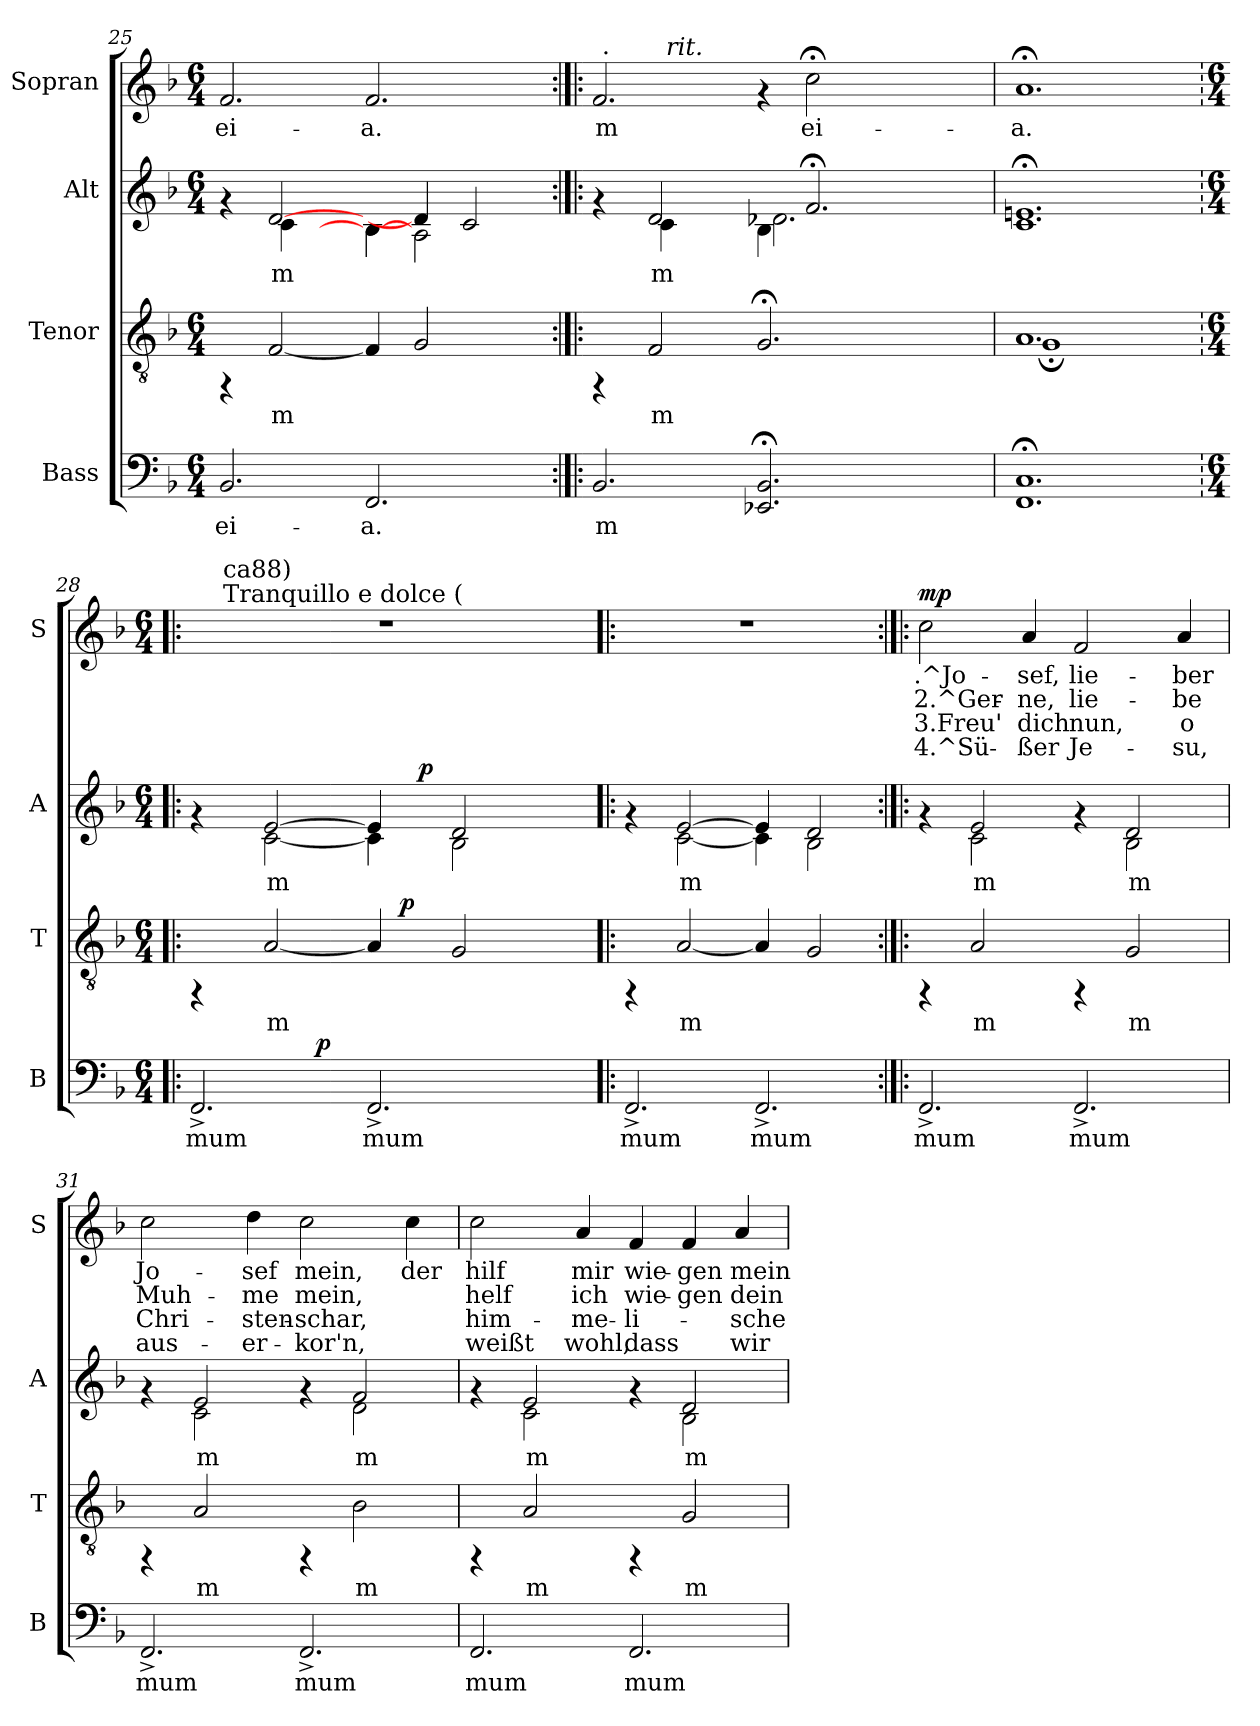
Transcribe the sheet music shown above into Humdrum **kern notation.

**kern	**text	**dynam	**kern	**text	**dynam	**kern	**text	**dynam	**kern	**text	**text	**text	**text	**dynam
*part4	*part4	*part4	*part3	*part3	*part3	*part2	*part2	*part2	*part1	*part1	*part1	*part1	*part1	*part1
*staff4	*staff4	*staff4	*staff3	*staff3	*staff3	*staff2	*staff2	*staff2	*staff1	*staff1	*staff1	*staff1	*staff1	*staff1
*I"Bass	*	*	*I"Tenor	*	*	*I"Alt	*	*	*I"Sopran	*	*	*	*	*
*I'B	*	*	*I'T	*	*	*I'A	*	*	*I'S	*	*	*	*	*
!!LO:PB:g=z
*clefF4	*	*	*clefGv2	*	*	*clefG2	*	*	*clefG2	*	*	*	*	*
*k[b-]	*	*	*k[b-]	*	*	*k[b-]	*	*	*k[b-]	*	*	*	*	*
*F:	*	*	*F:	*	*	*F:	*	*	*F:	*	*	*	*	*
*M6/4	*	*	*M6/4	*	*	*M6/4	*	*	*M6/4	*	*	*	*	*
=25	=25	=25	=25	=25	=25	=25	=25	=25	=25	=25	=25	=25	=25	=25
!	!LO:LY:b:cj	!	!	!	!	!	!	!	!	!LO:LY:b:rj	!	!	!	!
*	*	*	*	*	*	*^	*	*	*	*	*	*	*	*
2.BB-/	ei-	.	4rFF	.	.	4rf	4ryy	.	.	2.f/	ei-	.	.	.	.
!	!	!	!	!LO:LY:b:cj	!	!	!	!LO:LY:b:cj	!	!	!	!	!	!	!
.	.	.	[<2F/	m	.	[>2d/	4c\	m	.	.	.	.	.	.	.
.	.	.	.	.	.	.	4ryy	.	.	.	.	.	.	.	.
!	!LO:LY:b:cj	!	!	!LO:LY:b:cj	!	!	!	!LO:LY:b:cj	!	!	!	!	!	!	!
!	!	!	!	!	!	!	!	!LO:LY:b:cj	!	!	!LO:LY:b:rj	!	!	!	!
2.FF/	-a.	.	4F/]	.	.	[<4B-\	4B-\]	.	.	2.f/	-a.	.	.	.	.
!	!	!	!	!LO:LY:b:cj	!	!	!	!LO:LY:b:cj	!	!	!	!	!	!	!
.	.	.	2G/	.	.	4d/]	2A\	.	.	.	.	.	.	.	.
.	.	.	.	.	.	2c/	.	.	.	.	.	.	.	.	.
4ryy	.	.	4ryy	.	.	.	4ryy	.	.	4ryy	.	.	.	.	.
=26:|!|:	=26:|!|:	=26:|!|:	=26:|!|:	=26:|!|:	=26:|!|:	=26:|!|:	=26:|!|:	=26:|!|:	=26:|!|:	=26:|!|:	=26:|!|:	=26:|!|:	=26:|!|:	=26:|!|:	=26:|!|:
!	!LO:LY:b:cj	!	!	!	!	!	!	!	!	!	!LO:LY:b:rj	!	!	!	!
*	*	*	*	*	*	*	*	*	*	*^	*	*	*	*	*
*	*	*	*	*	*	*	*	*	*	*	*^	*	*	*	*	*
2.BB-/	m	.	4rFF	.	.	4rf	4ryy	.	.	2.f/	64ryy	4ryy	m	.	.	.	.
!	!	!	!	!	!	!	!	!	!	!	!LO:TX:a:t=.	!	!	!	!	!	!
.	.	.	.	.	.	.	.	.	.	.	1ryy	.	.	.	.	.	.
!	!	!	!	!LO:LY:b:cj	!	!	!	!LO:LY:b:cj	!	!	!	!	!	!	!	!	!
.	.	.	2F/	m	.	2d/	4c\	m	.	.	.	32.ryy	.	.	.	.	.
!	!	!	!	!	!	!	!	!	!	!	!	!LO:TX:a:i:t=rit.	!	!	!	!	!
.	.	.	.	.	.	.	.	.	.	.	.	1ryy	.	.	.	.	.
.	.	.	.	.	.	.	4ryy	.	.	.	.	.	.	.	.	.	.
!	!LO:LY:b:cj	!	!	!LO:LY:b:cj	!	!	!	!LO:LY:b:cj	!	!	!	!	!	!	!	!	!
!	!	!	!	!	!	!	!	!LO:LY:b:cj	!	!	!	!	!	!	!	!	!
2.BB-/;< 2.EE-X/;<	.	.	2.G;</	.	.	4B-\	2.d-X\	.	.	4rf	.	.	.	.	.	.	.
!	!	!	!	!	!	!	!	!	!	!	!	!	!LO:LY:b:rj	!	!	!	!
.	.	.	.	.	.	2.f;</	.	.	.	2cc;<\	.	.	ei-	.	.	.	.
.	.	.	.	.	.	.	.	.	.	.	2ryy	.	.	.	.	.	.
.	.	.	.	.	.	.	.	.	.	.	.	4ryy	.	.	.	.	.
4ryy	.	.	4ryy	.	.	.	4ryy	.	.	4ryy	.	.	.	.	.	.	.
.	.	.	.	.	.	.	.	.	.	.	8...ryy	.	.	.	.	.	.
.	.	.	.	.	.	.	.	.	.	.	.	8ryy	.	.	.	.	.
.	.	.	.	.	.	.	.	.	.	.	.	16ryy	.	.	.	.	.
.	.	.	.	.	.	.	.	.	.	.	.	64ryy	.	.	.	.	.
=27	=27	=27	=27	=27	=27	=27	=27	=27	=27	=27	=27	=27	=27	=27	=27	=27	=27
*	*	*	*^	*	*	*	*	*	*	*	*	*	*	*	*	*	*
!	!	!	!	!	!	!	!	!	!	!	!	!	!	!LO:LY:b:rj	!	!	!	!
*	*	*	*	*	*	*	*v	*v	*	*	*	*	*	*	*	*	*	*
*	*	*	*	*	*	*	*	*	*	*v	*v	*v	*	*	*	*	*
1.C;< 1.FF;<	.	.	1.A	1G;<	.	.	1.en;< 1.c;<	.	.	1.a;<	-a.	.	.	.	.
.	.	.	.	2ryy	.	.	.	.	.	.	.	.	.	.	.
!!LO:PB:g=z
=28!:	=28!:	=28!:	=28!:	=28!:	=28!:	=28!:	=28!:	=28!:	=28!:	=28!:	=28!:	=28!:	=28!:	=28!:	=28!:
*M6/4	*	*	*M6/4	*	*	*	*M6/4	*	*	*M6/4	*	*	*	*	*
!	!LO:LY:b:cj	!	!	!	!	!	!	!	!	!	!	!	!	!	!
*^	*	*	*	*	*	*	*^	*	*	*^	*	*	*	*	*
*	*	*	*	*	*	*	*	*	*^	*	*	*	*	*	*	*	*	*
2.FF^</	2ryy	mum	.	4rFF	2ryy	.	.	4rf	4ryy	2..ryy	.	.	1.r	16ryy	.	.	.	.	.
.	.	.	.	.	.	.	.	.	.	.	.	.	.	64ryy	.	.	.	.	.
*	*	*	*	*	*	*	*	*	*	*	*	*	*MM88	*	*	*	*	*	*
!	!	!	!	!	!	!	!	!	!	!	!	!	!	!LO:TX:a:t=Tranquillo e dolce (	!	!	!	!	!
!	!	!	!	!	!	!	!	!	!	!	!	!	!	!LO:TX:a:t=ca88)	!	!	!	!	!
.	.	.	.	.	.	.	.	.	.	.	.	.	.	1ryy	.	.	.	.	.
!	!	!	!	!	!	!LO:LY:b:cj	!	!	!	!	!LO:LY:b:cj	!	!	!	!	!	!	!	!
.	.	.	.	[<2A/	.	m	.	[>2e/	[<2c\	.	m	.	.	.	.	.	.	.	.
!	!	!	!LO:DY:a	!	!	!	!	!	!	!	!	!	!	!	!	!	!	!	!
.	1ryy	.	p	.	4ryy	.	.	.	.	.	.	.	.	.	.	.	.	.	.
!	!	!LO:LY:b:cj	!	!	!	!LO:LY:b:cj	!	!	!	!	!LO:LY:b:cj	!	!	!	!	!	!	!	!
2.FF^</	.	mum	.	4A/]	16ryy	.	.	4e/]	4c\]	.	.	.	.	.	.	.	.	.	.
.	.	.	.	.	64ryy	.	.	.	.	.	.	.	.	.	.	.	.	.	.
!	!	!	!	!	!	!	!LO:DY:a	!	!	!	!	!	!	!	!	!	!	!	!
.	.	.	.	.	2ryy	.	p	.	.	.	.	.	.	.	.	.	.	.	.
!	!	!	!	!	!	!	!	!	!	!	!	!LO:DY:a	!	!	!	!	!	!	!
.	.	.	.	.	.	.	.	.	.	2ryy	.	p	.	.	.	.	.	.	.
!	!	!	!	!	!	!LO:LY:b:cj	!	!	!	!	!LO:LY:b:cj	!	!	!	!	!	!	!	!
.	.	.	.	2G/	.	.	.	2d/	2B-\	.	.	.	.	.	.	.	.	.	.
.	.	.	.	.	.	.	.	.	.	.	.	.	.	4ryy	.	.	.	.	.
.	.	.	.	.	8ryy	.	.	.	.	.	.	.	.	8ryy	.	.	.	.	.
.	.	.	.	.	.	.	.	.	.	8ryy	.	.	.	.	.	.	.	.	.
.	.	.	.	.	32.ryy	.	.	.	.	.	.	.	.	32.ryy	.	.	.	.	.
=29	=29	=29	=29	=29	=29	=29	=29	=29	=29	=29	=29	=29	=29	=29	=29	=29	=29	=29	=29
!	!	!LO:LY:b:cj	!	!	!	!	!	!	!	!	!	!	!	!	!	!	!	!	!
*v	*v	*	*	*	*	*	*	*	*v	*v	*	*	*v	*v	*	*	*	*	*
*	*	*	*v	*v	*	*	*	*	*	*	*	*	*	*	*	*
2.FF^</	mum	.	4rFF	.	.	4rf	4ryy	.	.	1.r	.	.	.	.	.
!	!	!	!	!LO:LY:b:cj	!	!	!	!LO:LY:b:cj	!	!	!	!	!	!	!
.	.	.	[<2A/	m	.	[>2e/	[<2c\	m	.	.	.	.	.	.	.
!	!LO:LY:b:cj	!	!	!LO:LY:b:cj	!	!	!	!LO:LY:b:cj	!	!	!	!	!	!	!
2.FF^</	mum	.	4A/]	.	.	4e/]	4c\]	.	.	.	.	.	.	.	.
!	!	!	!	!LO:LY:b:cj	!	!	!	!LO:LY:b:cj	!	!	!	!	!	!	!
.	.	.	2G/	.	.	2d/	2B-\	.	.	.	.	.	.	.	.
=30:|!|:	=30:|!|:	=30:|!|:	=30:|!|:	=30:|!|:	=30:|!|:	=30:|!|:	=30:|!|:	=30:|!|:	=30:|!|:	=30:|!|:	=30:|!|:	=30:|!|:	=30:|!|:	=30:|!|:	=30:|!|:
!	!LO:LY:b:cj	!	!	!	!	!	!	!	!	!	!LO:LY:b:rj	!LO:LY:b:rj	!LO:LY:b:rj	!LO:LY:b:rj	!LO:DY:a
2.FF^</	mum	.	4rFF	.	.	4rf	4ryy	.	.	2cc\	.^Jo-	-2.^Ger-	-3.Freu'	4.^Sü-	mp
!	!	!	!	!LO:LY:b:cj	!	!	!	!LO:LY:b:cj	!	!	!	!	!	!	!
.	.	.	2A/	m	.	2e/	2c\	m	.	.	.	.	.	.	.
!	!	!	!	!	!	!	!	!	!	!	!LO:LY:b:rj	!LO:LY:b:rj	!LO:LY:b:rj	!LO:LY:b:rj	!
.	.	.	.	.	.	.	.	.	.	4a/	-sef,	ne,	dich	ßer	.
!	!LO:LY:b:cj	!	!	!	!	!	!	!	!	!	!LO:LY:b:rj	!LO:LY:b:rj	!LO:LY:b:rj	!LO:LY:b:rj	!
2.FF^</	mum	.	4rFF	.	.	4rf	4ryy	.	.	2f/	lie-	-lie-	-nun,	Je-	.
!	!	!	!	!LO:LY:b:cj	!	!	!	!LO:LY:b:cj	!	!	!	!	!	!	!
.	.	.	2G/	m	.	2d/	2B-\	m	.	.	.	.	.	.	.
!	!	!	!	!	!	!	!	!	!	!	!LO:LY:b:rj	!LO:LY:b:rj	!LO:LY:b:rj	!LO:LY:b:rj	!
.	.	.	.	.	.	.	.	.	.	4a/	-ber	be	o	su,	.
=31	=31	=31	=31	=31	=31	=31	=31	=31	=31	=31	=31	=31	=31	=31	=31
!	!LO:LY:b:cj	!	!	!	!	!	!	!	!	!	!LO:LY:b:rj	!LO:LY:b:rj	!LO:LY:b:rj	!LO:LY:b:rj	!
2.FF^</	mum	.	4rFF	.	.	4rf	4ryy	.	.	2cc\	Jo-	-Muh-	-Chri-	-aus-	.
!	!	!	!	!LO:LY:b:cj	!	!	!	!LO:LY:b:cj	!	!	!	!	!	!	!
.	.	.	2A/	m	.	2e/	2c\	m	.	.	.	.	.	.	.
!	!	!	!	!	!	!	!	!	!	!	!LO:LY:b:rj	!LO:LY:b:rj	!LO:LY:b:rj	!LO:LY:b:rj	!
.	.	.	.	.	.	.	.	.	.	4dd\	-sef	me	sten-	-er-	.
!	!LO:LY:b:cj	!	!	!	!	!	!	!	!	!	!LO:LY:b:rj	!LO:LY:b:rj	!LO:LY:b:rj	!LO:LY:b:rj	!
2.FF^</	mum	.	4rFF	.	.	4rf	4ryy	.	.	2cc\	-mein,	mein,	schar,	kor'n,	.
!	!	!	!	!LO:LY:b:cj	!	!	!	!LO:LY:b:cj	!	!	!	!	!	!	!
.	.	.	2B-\	m	.	2f/	2d\	m	.	.	.	.	.	.	.
!	!	!	!	!	!	!	!	!	!	!	!LO:LY:b:rj	!LO:LY:b:rj	!LO:LY:b:rj	!LO:LY:b:rj	!
.	.	.	.	.	.	.	.	.	.	4cc\	der	.	.	.	.
!!LO:LB:g=z
=32	=32	=32	=32	=32	=32	=32	=32	=32	=32	=32	=32	=32	=32	=32	=32
!	!LO:LY:b:cj	!	!	!	!	!	!	!	!	!	!LO:LY:b:rj	!LO:LY:b:rj	!LO:LY:b:rj	!LO:LY:b:rj	!
2.FF/	mum	.	4rFF	.	.	4rf	4ryy	.	.	2cc\	hilf	helf	him-	-weißt	.
!	!	!	!	!LO:LY:b:cj	!	!	!	!LO:LY:b:cj	!	!	!	!	!	!	!
.	.	.	2A/	m	.	2e/	2c\	m	.	.	.	.	.	.	.
!	!	!	!	!	!	!	!	!	!	!	!LO:LY:b:rj	!LO:LY:b:rj	!LO:LY:b:rj	!LO:LY:b:rj	!
.	.	.	.	.	.	.	.	.	.	4a/	mir	ich	me-	-wohl,	.
!	!LO:LY:b:cj	!	!	!	!	!	!	!	!	!	!LO:LY:b:rj	!LO:LY:b:rj	!LO:LY:b:rj	!LO:LY:b:rj	!
2.FF/	mum	.	4rFF	.	.	4rf	4ryy	.	.	4f/	wie-	-wie-	-li-	-dass	.
!	!	!	!	!LO:LY:b:cj	!	!	!	!LO:LY:b:cj	!	!	!LO:LY:b:rj	!LO:LY:b:rj	!LO:LY:b:rj	!LO:LY:b:rj	!
.	.	.	2G/	m	.	2d/	2B-\	m	.	4f/	gen	gen	.	.	.
!	!	!	!	!	!	!	!	!	!	!	!LO:LY:b:rj	!LO:LY:b:rj	!LO:LY:b:rj	!LO:LY:b:rj	!
.	.	.	.	.	.	.	.	.	.	4a/	mein	dein	sche	wir	.
*	*	*	*	*	*	*v	*v	*	*	*	*	*	*	*	*
=	=	=	=	=	=	=	=	=	=	=	=	=	=	=
*-	*-	*-	*-	*-	*-	*-	*-	*-	*-	*-	*-	*-	*-	*-
